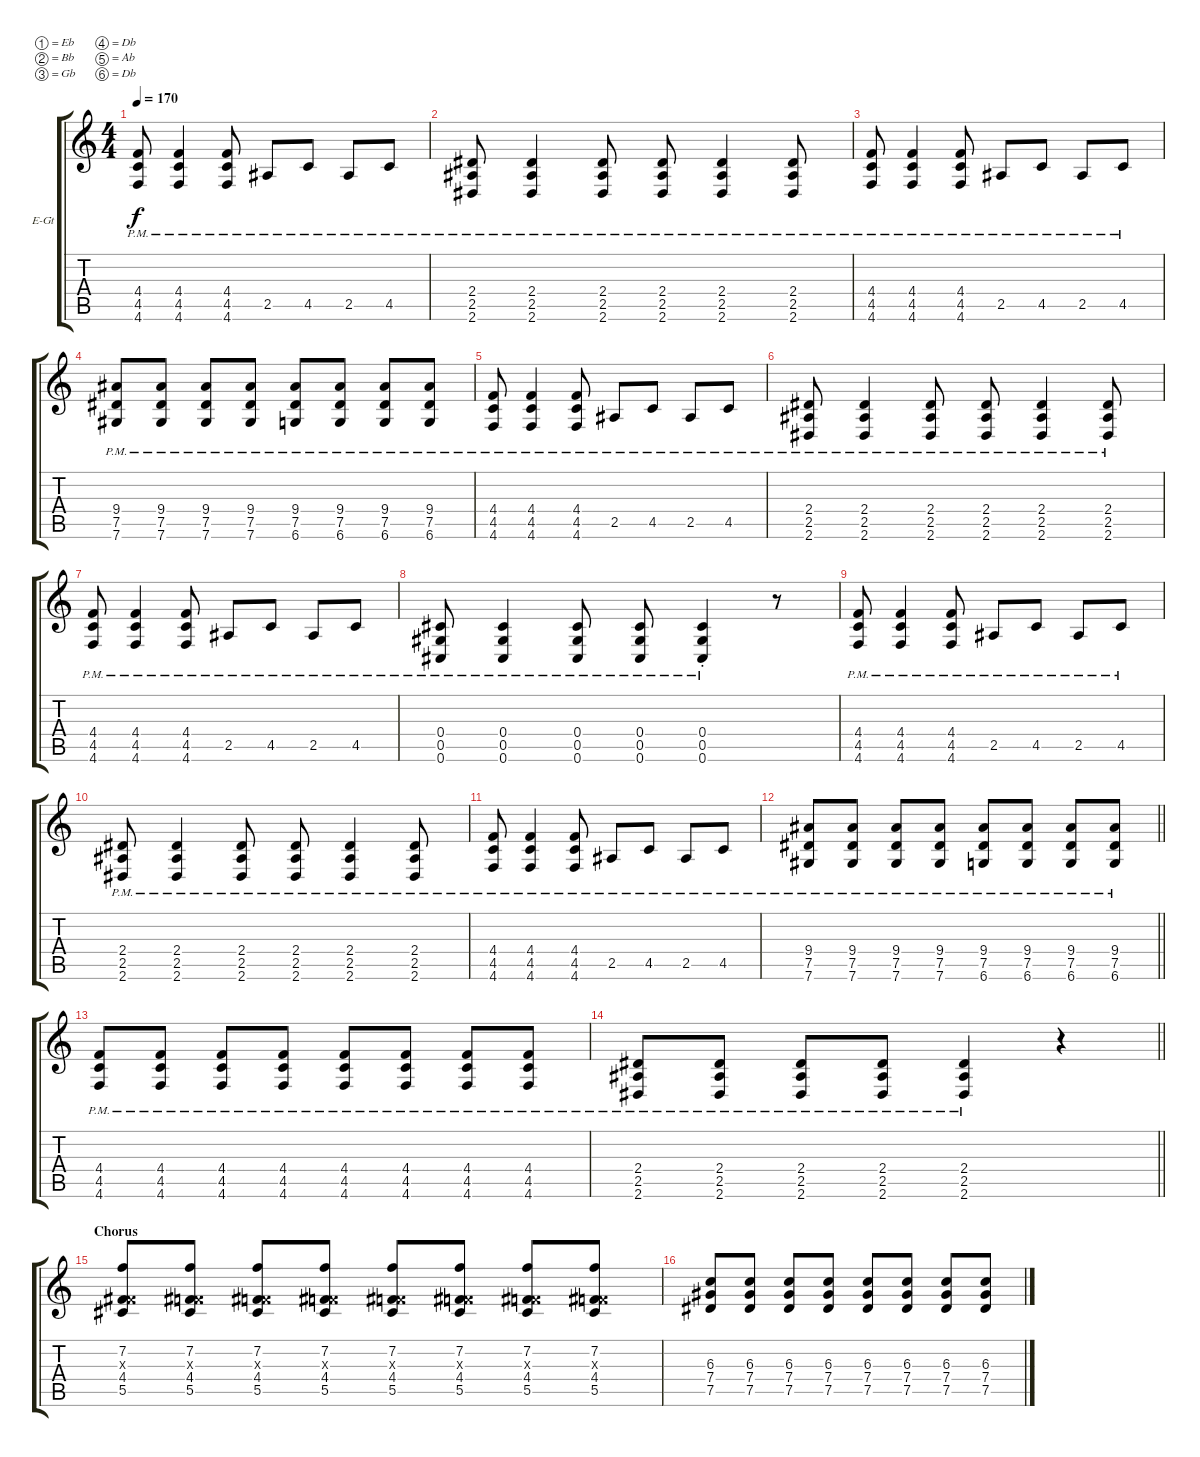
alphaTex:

\bracketExtendMode groupsimilarinstruments
\firstSystemTrackNameOrientation horizontal
\otherSystemsTrackNameOrientation horizontal
\track ("Electric Guitar" "E-Gt") {instrument distortionguitar}
\staff {score tabs}
\tuning (Eb4 Bb3 Gb3 Db3 Ab2 Db2)
\ts (4 4)
\tempo 170
\clef g2
\scale
0.333333
\ks c
(4.4{pm} 4.5{pm} 4.6{pm}).8{dy f} (4.4{pm} 4.5{pm} 4.6{pm}).4 (4.4{pm} 4.5{pm} 4.6{pm}).8 2.5{pm}.8 4.5{pm}.8 2.5{pm}.8 4.5{pm}.8 |
\scale
0.333333 (2.4{pm} 2.5{pm} 2.6{pm}).8 (2.4{pm} 2.5{pm} 2.6{pm}).4 (2.4{pm} 2.5{pm} 2.6{pm}).8 (2.4{pm} 2.5{pm} 2.6{pm}).8 (2.4{pm} 2.5{pm} 2.6{pm}).4 (2.4{pm} 2.5{pm} 2.6{pm}).8 |
\scale
0.333333 (4.4{pm} 4.5{pm} 4.6{pm}).8 (4.4{pm} 4.5{pm} 4.6{pm}).4 (4.4{pm} 4.5{pm} 4.6{pm}).8 2.5{pm}.8 4.5{pm}.8 2.5{pm}.8 4.5{pm}.8 |
\scale
0.333333 (9.4{pm} 7.5{pm} 7.6{pm}).8 (9.4{pm} 7.5{pm} 7.6{pm}).8 (9.4{pm} 7.5{pm} 7.6{pm}).8 (9.4{pm} 7.5{pm} 7.6{pm}).8 (9.4{pm} 7.5{pm} 6.6{pm}).8 (9.4{pm} 7.5{pm} 6.6{pm}).8 (9.4{pm} 7.5{pm} 6.6{pm}).8 (9.4{pm} 7.5{pm} 6.6{pm}).8 |
\scale
0.333333 (4.4{pm} 4.5{pm} 4.6{pm}).8 (4.4{pm} 4.5{pm} 4.6{pm}).4 (4.4{pm} 4.5{pm} 4.6{pm}).8 2.5{pm}.8 4.5{pm}.8 2.5{pm}.8 4.5{pm}.8 |
\scale
0.333333 (2.4{pm} 2.5{pm} 2.6{pm}).8 (2.4{pm} 2.5{pm} 2.6{pm}).4 (2.4{pm} 2.5{pm} 2.6{pm}).8 (2.4{pm} 2.5{pm} 2.6{pm}).8 (2.4{pm} 2.5{pm} 2.6{pm}).4 (2.4{pm} 2.5{pm} 2.6{pm}).8 |
\scale
0.333333 (4.4{pm} 4.5{pm} 4.6{pm}).8 (4.4{pm} 4.5{pm} 4.6{pm}).4 (4.4{pm} 4.5{pm} 4.6{pm}).8 2.5{pm}.8 4.5{pm}.8 2.5{pm}.8 4.5{pm}.8 |
\scale
0.333333 (0.4{pm} 0.5{pm} 0.6{pm}).8 (0.4{pm} 0.5{pm} 0.6{pm}).4 (0.4{pm} 0.5{pm} 0.6{pm}).8 (0.4{pm} 0.5{pm} 0.6{pm}).8 (0.4{pm st} 0.5{pm st} 0.6{pm st}).4 r.8 |
\scale
0.333333 (4.4{pm} 4.5{pm} 4.6{pm}).8 (4.4{pm} 4.5{pm} 4.6{pm}).4 (4.4{pm} 4.5{pm} 4.6{pm}).8 2.5{pm}.8 4.5{pm}.8 2.5{pm}.8 4.5{pm}.8 |
\scale
0.333333 (2.4{pm} 2.5{pm} 2.6{pm}).8 (2.4{pm} 2.5{pm} 2.6{pm}).4 (2.4{pm} 2.5{pm} 2.6{pm}).8 (2.4{pm} 2.5{pm} 2.6{pm}).8 (2.4{pm} 2.5{pm} 2.6{pm}).4 (2.4{pm} 2.5{pm} 2.6{pm}).8 |
\scale
0.333333 (4.4{pm} 4.5{pm} 4.6{pm}).8 (4.4{pm} 4.5{pm} 4.6{pm}).4 (4.4{pm} 4.5{pm} 4.6{pm}).8 2.5{pm}.8 4.5{pm}.8 2.5{pm}.8 4.5{pm}.8 |
\scale
0.333333
\barLineRight lightlight
(9.4{pm} 7.5{pm} 7.6{pm}).8 (9.4{pm} 7.5{pm} 7.6{pm}).8 (9.4{pm} 7.5{pm} 7.6{pm}).8 (9.4{pm} 7.5{pm} 7.6{pm}).8 (9.4{pm} 7.5{pm} 6.6{pm}).8 (9.4{pm} 7.5{pm} 6.6{pm}).8 (9.4{pm} 7.5{pm} 6.6{pm}).8 (9.4{pm} 7.5{pm} 6.6{pm}).8 |
\scale
0.333333 (4.4{pm} 4.5{pm} 4.6{pm}).8 (4.4{pm} 4.5{pm} 4.6{pm}).8 (4.4{pm} 4.5{pm} 4.6{pm}).8 (4.4{pm} 4.5{pm} 4.6{pm}).8 (4.4{pm} 4.5{pm} 4.6{pm}).8 (4.4{pm} 4.5{pm} 4.6{pm}).8 (4.4{pm} 4.5{pm} 4.6{pm}).8 (4.4{pm} 4.5{pm} 4.6{pm}).8 |
\scale
0.333333
\barLineRight lightlight
(2.4{pm} 2.5{pm} 2.6{pm}).8 (2.4{pm} 2.5{pm} 2.6{pm}).8 (2.4{pm} 2.5{pm} 2.6{pm}).8 (2.4{pm} 2.5{pm} 2.6{pm}).8 (2.4{pm} 2.5{pm} 2.6{pm}).4 r.4 |
\section ("" "Chorus")
\scale
0.333333 (4.4 5.5 0.3{x} 7.2).8 (4.4 5.5 0.3{x} 7.2).8 (4.4 5.5 0.3{x} 7.2).8 (4.4 5.5 0.3{x} 7.2).8 (4.4 5.5 0.3{x} 7.2).8 (4.4 5.5 0.3{x} 7.2).8 (4.4 5.5 0.3{x} 7.2).8 (4.4 5.5 0.3{x} 7.2).8 |
\scale
0.333333 (7.4 7.5 6.3).8 (7.4 7.5 6.3).8 (7.4 7.5 6.3).8 (7.4 7.5 6.3).8 (7.4 7.5 6.3).8 (7.4 7.5 6.3).8 (7.4 7.5 6.3).8 (7.4 7.5 6.3).8
